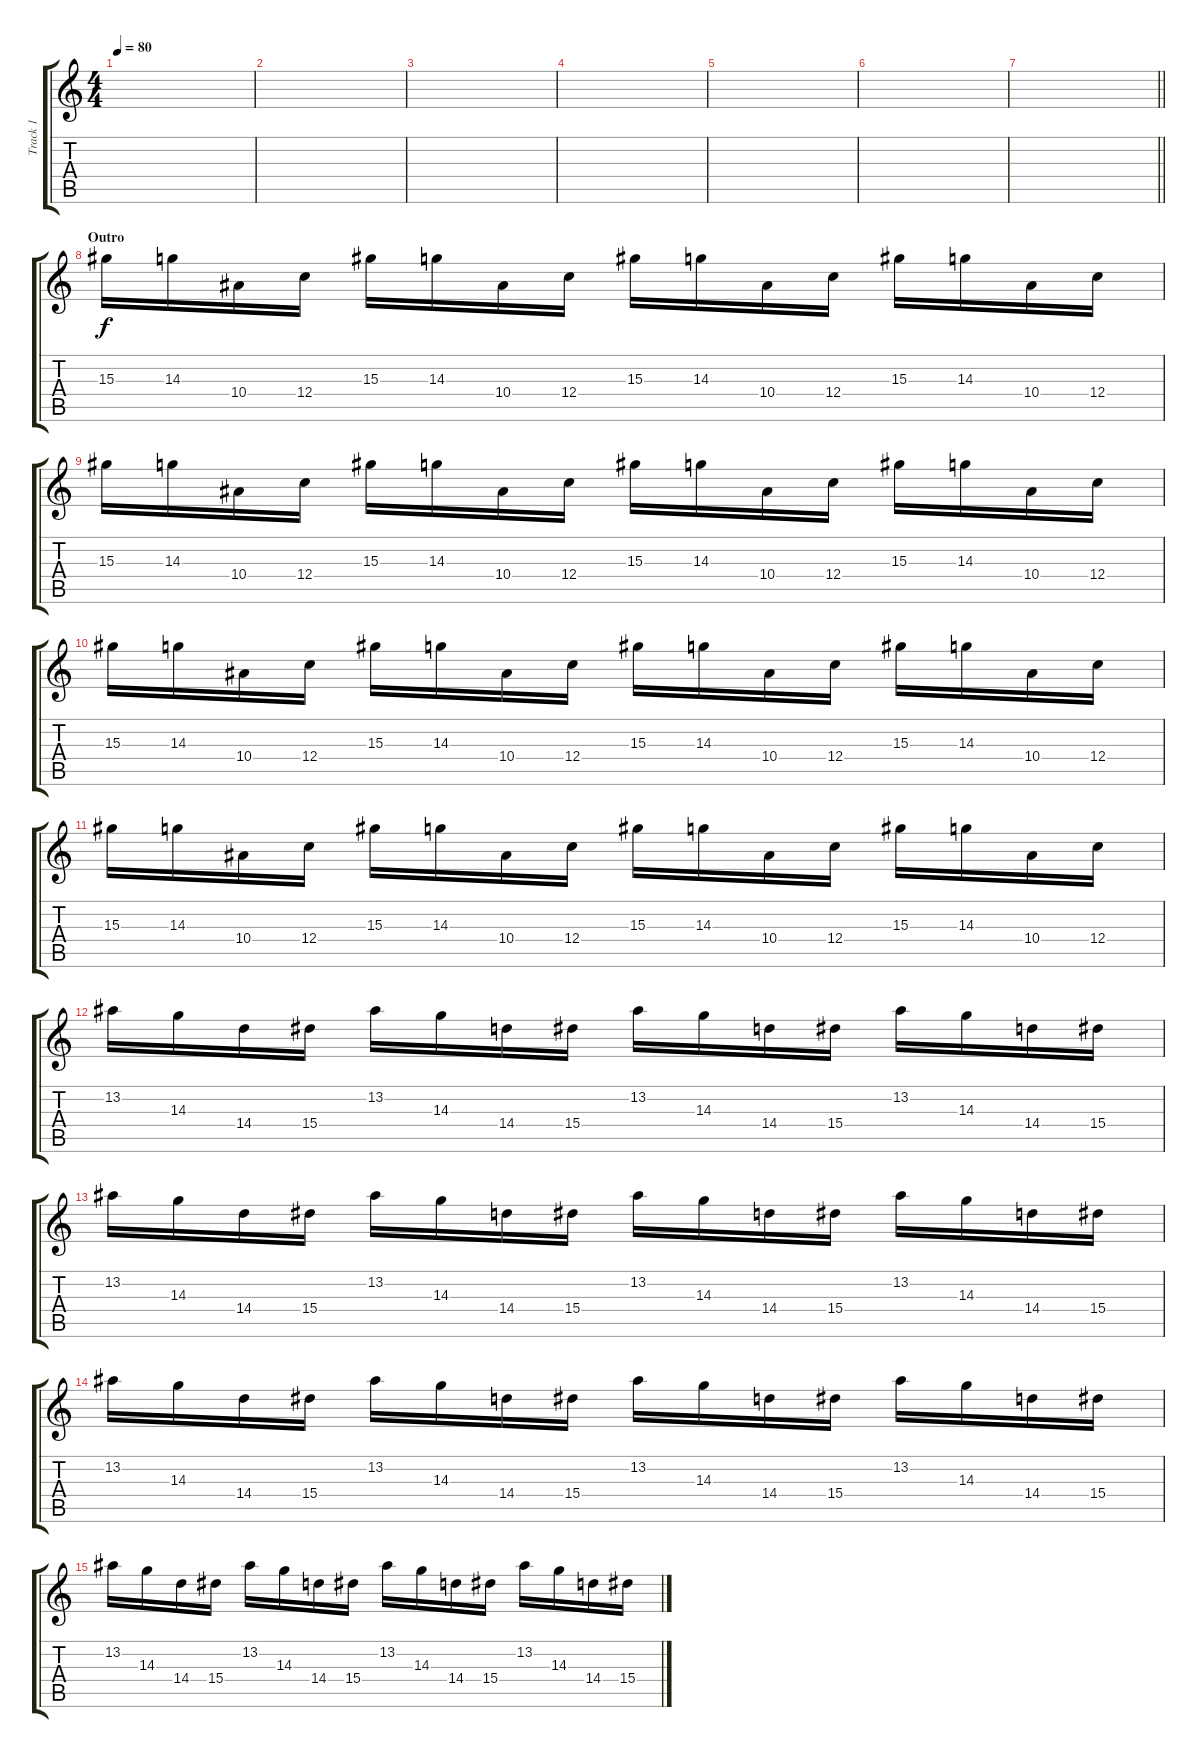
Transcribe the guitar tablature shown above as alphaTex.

\track ("Track 1" "Track 1") {instrument electricguitarjazz}
\staff {score tabs}
\tuning (D4 A3 F3 C3 G2 C2) {hide}
\ts (4 4)
\tempo 80
\clef g2
\ks c
|
|
|
|
|
|
\barLineRight lightlight
|
\section ("" "Outro")
15.3.16{volume 11} 14.3.16 10.4.16 12.4.16 15.3.16 14.3.16 10.4.16 12.4.16 15.3.16 14.3.16 10.4.16 12.4.16 15.3.16 14.3.16 10.4.16 12.4.16 |
15.3.16 14.3.16 10.4.16 12.4.16 15.3.16 14.3.16 10.4.16 12.4.16 15.3.16 14.3.16 10.4.16 12.4.16 15.3.16 14.3.16 10.4.16 12.4.16 |
15.3.16 14.3.16 10.4.16 12.4.16 15.3.16 14.3.16 10.4.16 12.4.16 15.3.16 14.3.16 10.4.16 12.4.16 15.3.16 14.3.16 10.4.16 12.4.16 |
15.3.16 14.3.16 10.4.16 12.4.16 15.3.16 14.3.16 10.4.16 12.4.16 15.3.16 14.3.16 10.4.16 12.4.16 15.3.16 14.3.16 10.4.16 12.4.16 |
13.2.16{volume 0} 14.3.16 14.4.16 15.4.16 13.2.16 14.3.16 14.4.16 15.4.16 13.2.16 14.3.16 14.4.16 15.4.16 13.2.16 14.3.16 14.4.16 15.4.16 |
13.2.16 14.3.16 14.4.16 15.4.16 13.2.16 14.3.16 14.4.16 15.4.16 13.2.16 14.3.16 14.4.16 15.4.16 13.2.16 14.3.16 14.4.16 15.4.16 |
13.2.16 14.3.16 14.4.16 15.4.16 13.2.16 14.3.16 14.4.16 15.4.16 13.2.16 14.3.16 14.4.16 15.4.16 13.2.16 14.3.16 14.4.16 15.4.16 |
13.2.16 14.3.16 14.4.16 15.4.16 13.2.16 14.3.16 14.4.16 15.4.16 13.2.16 14.3.16 14.4.16 15.4.16 13.2.16 14.3.16 14.4.16 15.4.16
